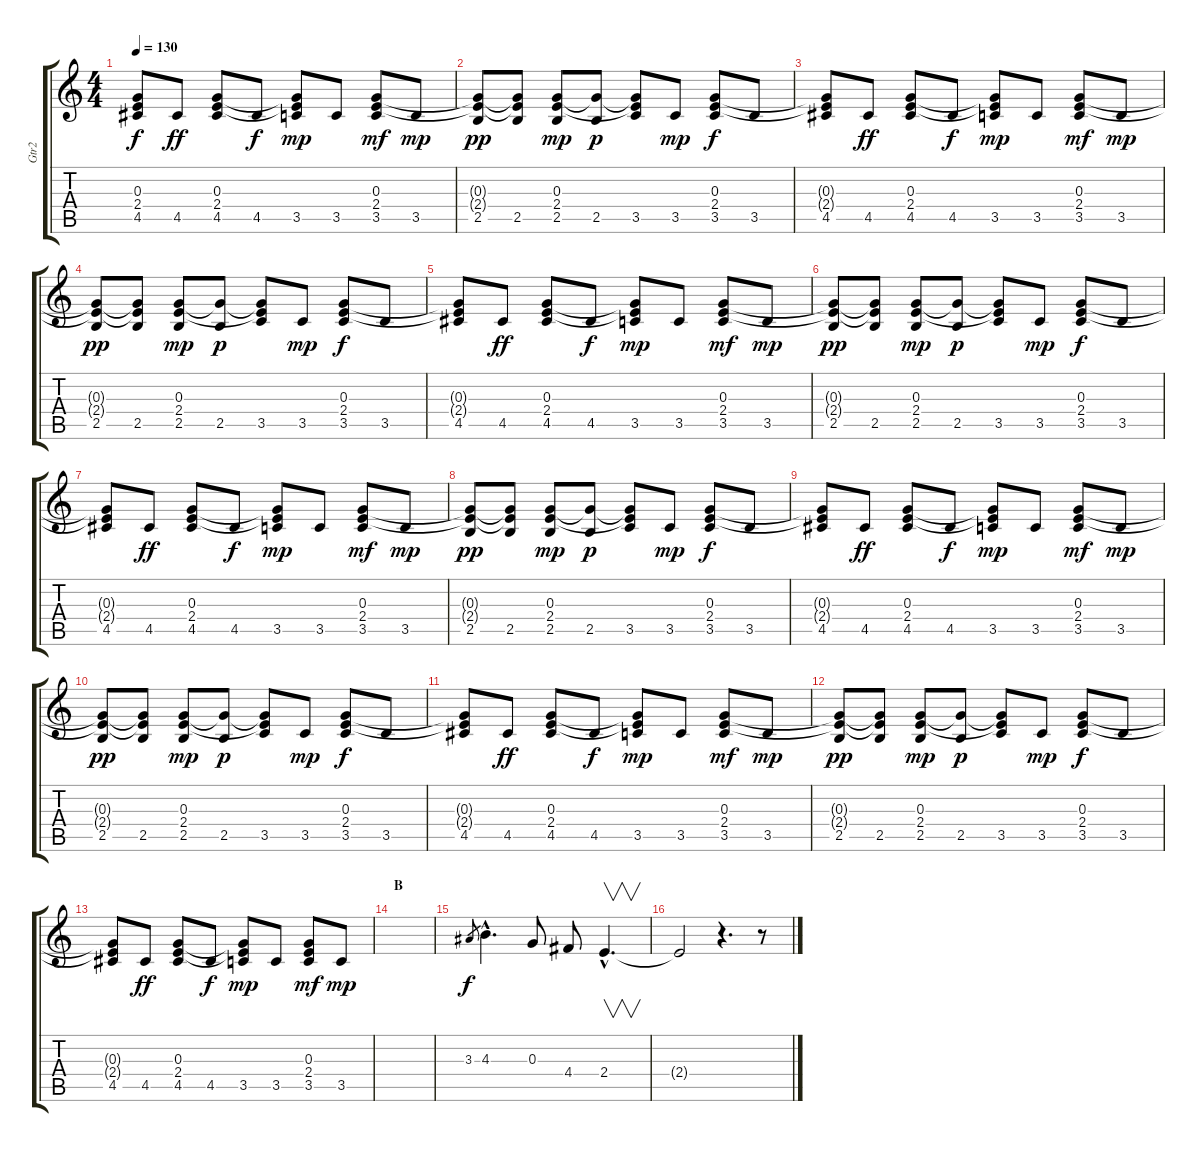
\track ("Gtr2" "Gtr2") {instrument overdrivenguitar}
\staff {score tabs}
\tuning (E4 B3 G3 D3 A2 E2) {hide}
\ts (4 4)
\tempo 130
\clef g2
\ks c
(0.3{t} 2.4{t} 4.5).8{dy f} 4.5.8{dy ff} (0.3 2.4 4.5).8 4.5.8{dy f} (0.3{t} 2.4{t} 3.5).8{dy mp} 3.5.8 (0.3 2.4 3.5).8{dy mf} 3.5.8{dy mp} |
(0.3{t} 2.4{t} 2.5).8{dy pp} (0.3{t} 2.4{t} 2.5).8 (0.3 2.4 2.5).8{dy mp} (0.3{t} 2.5).8{dy p} (0.3{t} 2.4{t} 3.5).8 3.5.8{dy mp} (0.3 2.4 3.5).8{dy f} 3.5.8 |
(0.3{t} 2.4{t} 4.5).8 4.5.8{dy ff} (0.3 2.4 4.5).8 4.5.8{dy f} (0.3{t} 2.4{t} 3.5).8{dy mp} 3.5.8 (0.3 2.4 3.5).8{dy mf} 3.5.8{dy mp} |
(0.3{t} 2.4{t} 2.5).8{dy pp} (0.3{t} 2.4{t} 2.5).8 (0.3 2.4 2.5).8{dy mp} (0.3{t} 2.5).8{dy p} (0.3{t} 2.4{t} 3.5).8 3.5.8{dy mp} (0.3 2.4 3.5).8{dy f} 3.5.8 |
(0.3{t} 2.4{t} 4.5).8 4.5.8{dy ff} (0.3 2.4 4.5).8 4.5.8{dy f} (0.3{t} 2.4{t} 3.5).8{dy mp} 3.5.8 (0.3 2.4 3.5).8{dy mf} 3.5.8{dy mp} |
(0.3{t} 2.4{t} 2.5).8{dy pp} (0.3{t} 2.4{t} 2.5).8 (0.3 2.4 2.5).8{dy mp} (0.3{t} 2.5).8{dy p} (0.3{t} 2.4{t} 3.5).8 3.5.8{dy mp} (0.3 2.4 3.5).8{dy f} 3.5.8 |
(0.3{t} 2.4{t} 4.5).8 4.5.8{dy ff} (0.3 2.4 4.5).8 4.5.8{dy f} (0.3{t} 2.4{t} 3.5).8{dy mp} 3.5.8 (0.3 2.4 3.5).8{dy mf} 3.5.8{dy mp} |
(0.3{t} 2.4{t} 2.5).8{dy pp volume 10} (0.3{t} 2.4{t} 2.5).8 (0.3 2.4 2.5).8{dy mp} (0.3{t} 2.5).8{dy p} (0.3{t} 2.4{t} 3.5).8 3.5.8{dy mp} (0.3 2.4 3.5).8{dy f} 3.5.8 |
(0.3{t} 2.4{t} 4.5).8 4.5.8{dy ff} (0.3 2.4 4.5).8 4.5.8{dy f} (0.3{t} 2.4{t} 3.5).8{dy mp} 3.5.8 (0.3 2.4 3.5).8{dy mf} 3.5.8{dy mp} |
(0.3{t} 2.4{t} 2.5).8{dy pp volume 12} (0.3{t} 2.4{t} 2.5).8 (0.3 2.4 2.5).8{dy mp} (0.3{t} 2.5).8{dy p} (0.3{t} 2.4{t} 3.5).8 3.5.8{dy mp} (0.3 2.4 3.5).8{dy f} 3.5.8 |
(0.3{t} 2.4{t} 4.5).8 4.5.8{dy ff} (0.3 2.4 4.5).8 4.5.8{dy f} (0.3{t} 2.4{t} 3.5).8{dy mp} 3.5.8 (0.3 2.4 3.5).8{dy mf} 3.5.8{dy mp} |
(0.3{t} 2.4{t} 2.5).8{dy pp volume 16} (0.3{t} 2.4{t} 2.5).8 (0.3 2.4 2.5).8{dy mp} (0.3{t} 2.5).8{dy p} (0.3{t} 2.4{t} 3.5).8 3.5.8{dy mp} (0.3 2.4 3.5).8{dy f} 3.5.8 |
(0.3{t} 2.4{t} 4.5).8 4.5.8{dy ff} (0.3 2.4 4.5).8 4.5.8{dy f} (0.3{t} 2.4{t} 3.5).8{dy mp} 3.5.8 (0.3 2.4 3.5).8{dy mf} 3.5.8{dy mp} |
\section ("" "B")
|
3.3.8{gr dy f} 4.3{hac}.4{d} 0.3.8 4.4.8 2.4{hac}.4{v d} |
2.4{t}.2 r.4{d} r.8
